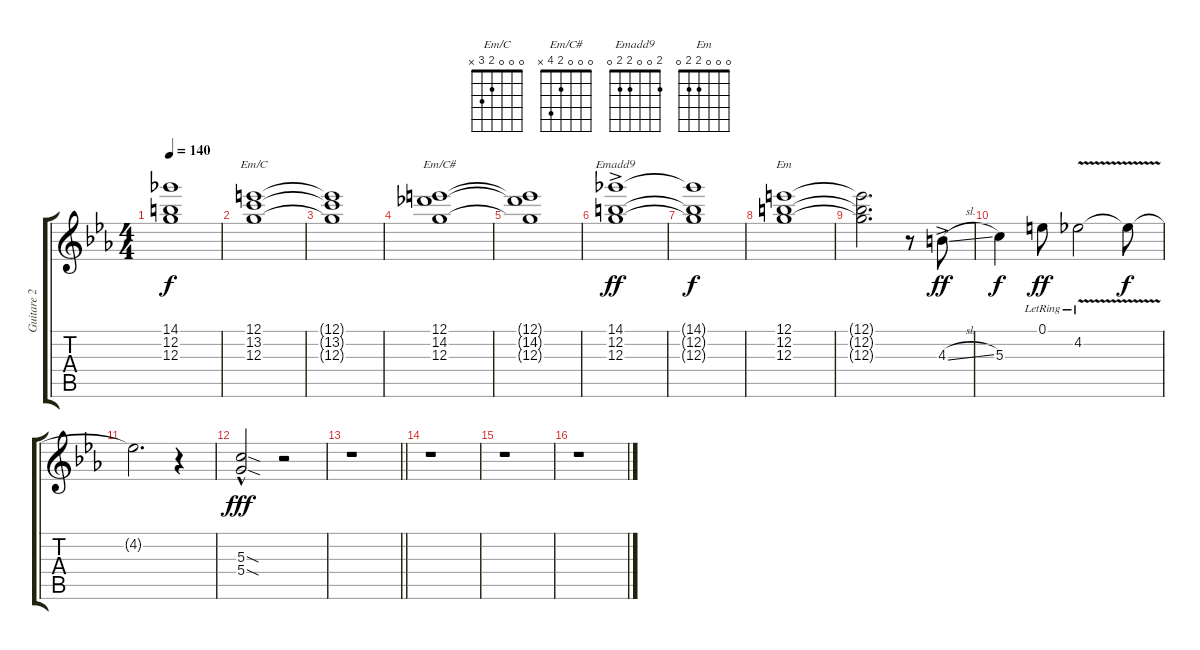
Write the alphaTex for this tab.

\track ("Guitare 2" "Guitare 2") {instrument overdrivenguitar}
\staff {score tabs}
\tuning (E4 B3 G3 D3 A2 E2) {hide}
\chord ("Em/C" 0 0 0 2 3 x)
\chord ("Em/C#" 0 0 0 2 4 x)
\chord ("Emadd9" 2 0 0 2 2 0)
\chord ("Em" 0 0 0 2 2 0)
\ts (4 4)
\tempo 140
\clef g2
\ks eb
(14.1{t} 12.2{t} 12.3{t}).1{dy f} |
(12.1 13.2 12.3).1{ch "Em/C"} |
(12.1{t} 13.2{t} 12.3{t}).1 |
(12.1 14.2 12.3).1{ch "Em/C#"} |
(12.1{t} 14.2{t} 12.3{t}).1 |
(14.1{ac} 12.2 12.3).1{ch "Emadd9" dy ff} |
(14.1{t} 12.2{t} 12.3{t}).1{dy f} |
(12.1 12.2 12.3).1{ch "Em"} |
(12.1{t} 12.2{t} 12.3{t}).2{d} r.8 4.3{sl ac}.8{dy ff} |
5.3.4{dy f} 0.1{lr}.8{dy ff} 4.2{v lr}.2 4.2{t}.8{dy f} |
4.2{t}.2{d} r.4 |
(5.3{sod hac} 5.4{sod hac}).2{dy fff} r.2 |
\barLineRight lightlight
r.1 |
r.1 |
r.1 |
r.1
